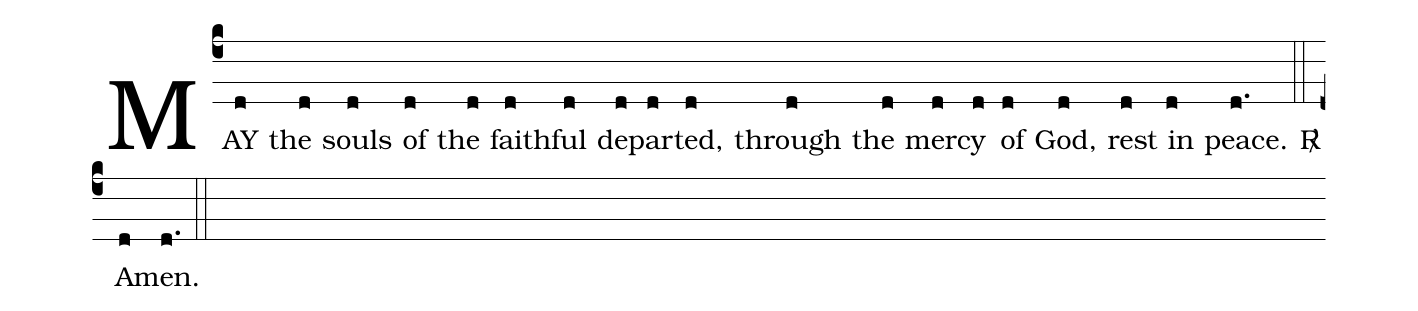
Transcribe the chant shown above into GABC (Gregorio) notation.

%%
%(c4) BE(ixhi)ne(h')di(g)cá(h.)mus(d.) (,) Dó(ixf!ghivHGfvED)mi(cd)no.(d.) <sp>R/</sp>(::)

%De(ixhi)o(hghd..) (,) grá(ixf!ghivHGfvED)ti(cd)as.(d.)

%<sp>V/</sp> Di(d)ví(d)num(d) au(d)xí(d)li(d)um(d) má(d)ne(d)at(d) sem(d)per(d) no(d)bís(d)cum.(d.)

(c4) MAY(d) the(d) souls(d) of(d) the(d) faith(d)ful(d) de(d)part(d)ed,(d) through(d) the(d) mer(d)cy(d) of(d) God,(d) rest(d) in(d) peace.(d.) <sp>R/</sp>(::) A(d)men.(d.) (::)

%<sp>V/</sp>(::) Dó(d)mi(d)nus(d) det(d) no(d)bis(d) su(d)am(d) pa(d)cem.(d.) <sp>R/</sp>(::) Et(d) vi(d)tam(d) <sp>ae</sp>(d)tér(d)nam.(d) A(d)men.(d.) (::)
